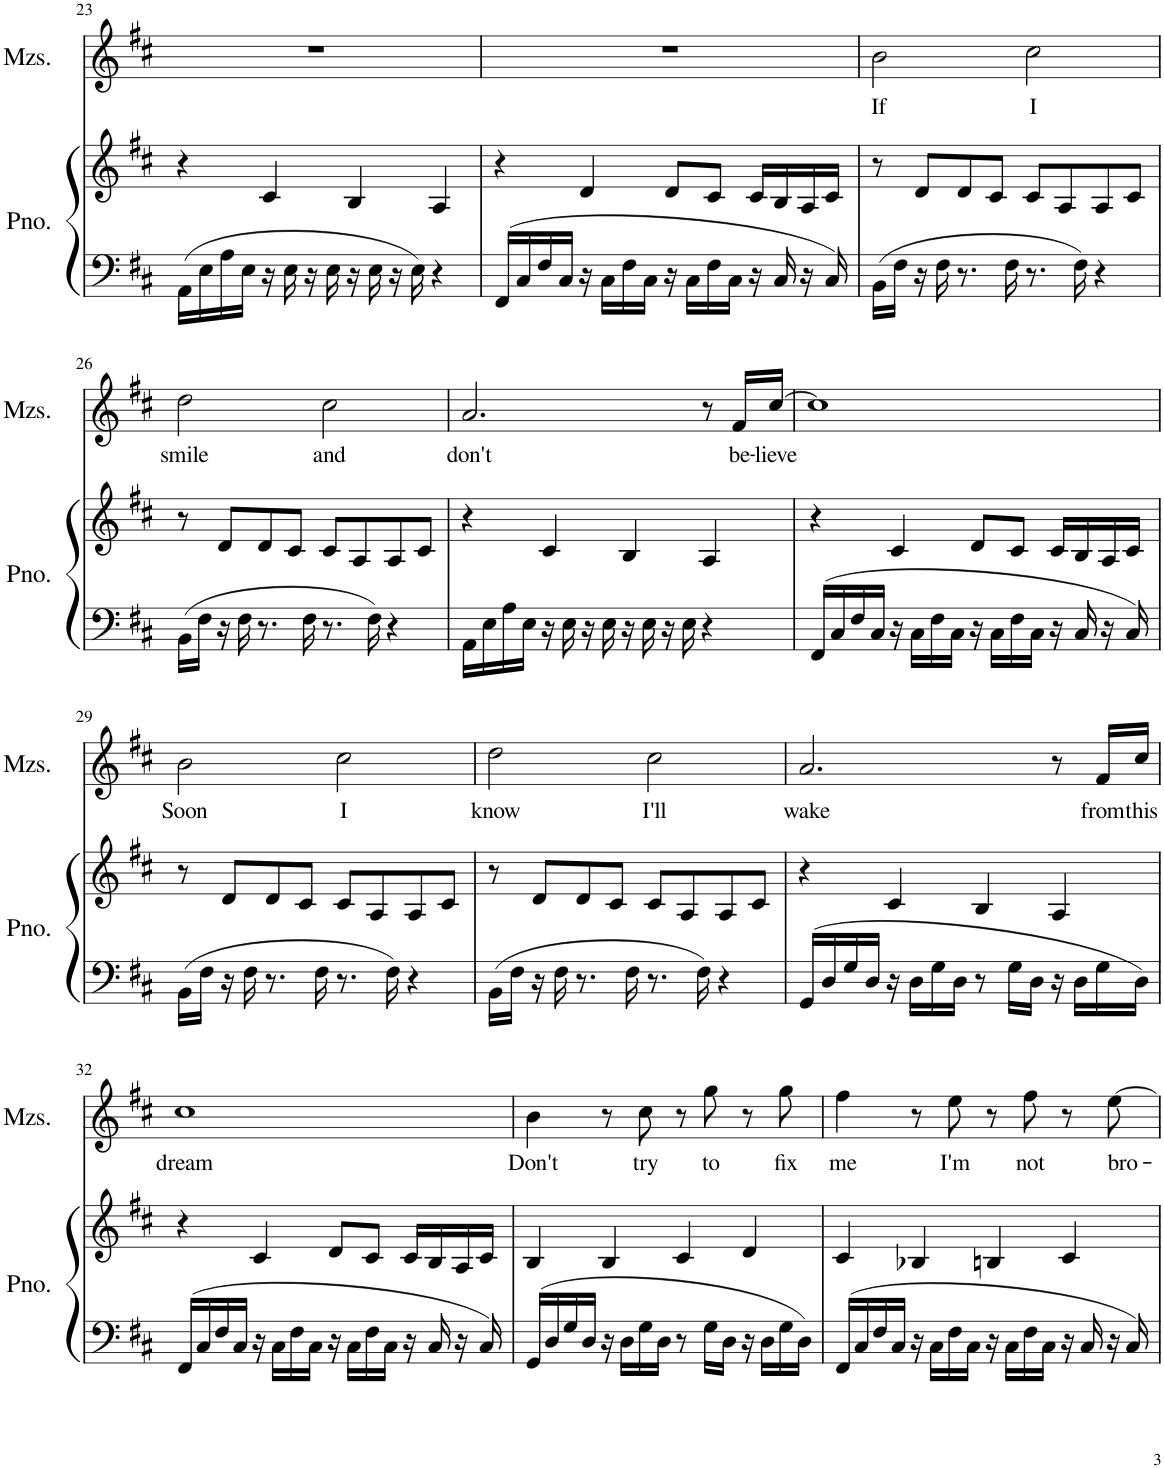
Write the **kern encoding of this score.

**kern	**kern	**kern	**text
*part2	*part2	*part1	*part1
*staff3	*staff2	*staff1	*staff1
*I"Piano	*	*I"Mezzo-soprano	*
*I'Pno.	*	*I'Mzs.	*
!!LO:PB:g=z
*clefF4	*clefG2	*clefG2	*
*k[f#c#]	*k[f#c#]	*k[f#c#]	*
*M4/4	*M4/4	*M4/4	*
=23	=23	=23	=23
16AA\LL	4r	1r	.
16E\	.	.	.
16A\	.	.	.
16E\JJ	.	.	.
16r	4c#/	.	.
16E\	.	.	.
16r	.	.	.
16E\	.	.	.
16r	4B/	.	.
16E\	.	.	.
16r	.	.	.
16E\	.	.	.
4r	4A/	.	.
=24	=24	=24	=24
16FF#/LL	4r	1r	.
16C#/	.	.	.
16F#/	.	.	.
16C#/JJ	.	.	.
16r	4d/	.	.
16C#\LL	.	.	.
16F#\	.	.	.
16C#\JJ	.	.	.
16r	8d/L	.	.
16C#\LL	.	.	.
16F#\	8c#/J	.	.
16C#\JJ	.	.	.
16r	16c#/LL	.	.
16C#/	16B/	.	.
16r	16A/	.	.
16C#/	16c#/JJ	.	.
=25	=25	=25	=25
!	!	!	!LO:LY:b
16BB\LL	8r	2b\	If
16F#\JJ	.	.	.
16r	8d/L	.	.
16F#\	.	.	.
8.r	8d/	.	.
.	8c#/J	.	.
16F#\	.	.	.
!	!	!	!LO:LY:b
8.r	8c#/L	2cc#\	I
.	8A/	.	.
16F#\	.	.	.
4r	8A/	.	.
.	8c#/J	.	.
!!LO:LB:g=z
=26	=26	=26	=26
!	!	!	!LO:LY:b
16BB\LL	8r	2dd\	smile
16F#\JJ	.	.	.
16r	8d/L	.	.
16F#\	.	.	.
8.r	8d/	.	.
.	8c#/J	.	.
16F#\	.	.	.
!	!	!	!LO:LY:b
8.r	8c#/L	2cc#\	and
.	8A/	.	.
16F#\	.	.	.
4r	8A/	.	.
.	8c#/J	.	.
=27	=27	=27	=27
!	!	!	!LO:LY:b
16AA\LL	4r	2.a/	don't
16E\	.	.	.
16A\	.	.	.
16E\JJ	.	.	.
16r	4c#/	.	.
16E\	.	.	.
16r	.	.	.
16E\	.	.	.
16r	4B/	.	.
16E\	.	.	.
16r	.	.	.
16E\	.	.	.
4r	4A/	8r	.
!	!	!	!LO:LY:b
.	.	16f#/LL	be-
!	!	!	!LO:LY:b
.	.	[16cc#/JJ	-lieve
=28	=28	=28	=28
16FF#/LL	4r	1cc#]	.
16C#/	.	.	.
16F#/	.	.	.
16C#/JJ	.	.	.
16r	4c#/	.	.
16C#\LL	.	.	.
16F#\	.	.	.
16C#\JJ	.	.	.
16r	8d/L	.	.
16C#\LL	.	.	.
16F#\	8c#/J	.	.
16C#\JJ	.	.	.
16r	16c#/LL	.	.
16C#/	16B/	.	.
16r	16A/	.	.
16C#/	16c#/JJ	.	.
!!LO:LB:g=z
=29	=29	=29	=29
!	!	!	!LO:LY:b
16BB\LL	8r	2b\	Soon
16F#\JJ	.	.	.
16r	8d/L	.	.
16F#\	.	.	.
8.r	8d/	.	.
.	8c#/J	.	.
16F#\	.	.	.
!	!	!	!LO:LY:b
8.r	8c#/L	2cc#\	I
.	8A/	.	.
16F#\	.	.	.
4r	8A/	.	.
.	8c#/J	.	.
=30	=30	=30	=30
!	!	!	!LO:LY:b
16BB\LL	8r	2dd\	know
16F#\JJ	.	.	.
16r	8d/L	.	.
16F#\	.	.	.
8.r	8d/	.	.
.	8c#/J	.	.
16F#\	.	.	.
!	!	!	!LO:LY:b
8.r	8c#/L	2cc#\	I'll
.	8A/	.	.
16F#\	.	.	.
4r	8A/	.	.
.	8c#/J	.	.
=31	=31	=31	=31
!	!	!	!LO:LY:b
16GG/LL	4r	2.a/	wake
16D/	.	.	.
16G/	.	.	.
16D/JJ	.	.	.
16r	4c#/	.	.
16D\LL	.	.	.
16G\	.	.	.
16D\JJ	.	.	.
8r	4B/	.	.
16G\LL	.	.	.
16D\JJ	.	.	.
16r	4A/	8r	.
16D\LL	.	.	.
!	!	!	!LO:LY:b
16G\	.	16f#/LL	from
!	!	!	!LO:LY:b
16D\JJ	.	16cc#/JJ	this
!!LO:LB:g=z
=32	=32	=32	=32
!	!	!	!LO:LY:b
16FF#/LL	4r	1cc#	dream
16C#/	.	.	.
16F#/	.	.	.
16C#/JJ	.	.	.
16r	4c#/	.	.
16C#\LL	.	.	.
16F#\	.	.	.
16C#\JJ	.	.	.
16r	8d/L	.	.
16C#\LL	.	.	.
16F#\	8c#/J	.	.
16C#\JJ	.	.	.
16r	16c#/LL	.	.
16C#/	16B/	.	.
16r	16A/	.	.
16C#/	16c#/JJ	.	.
=33	=33	=33	=33
!	!	!	!LO:LY:b
16GG/LL	4B/	4b\	Don't
16D/	.	.	.
16G/	.	.	.
16D/JJ	.	.	.
16r	4B/	8r	.
16D\LL	.	.	.
!	!	!	!LO:LY:b
16G\	.	8cc#\	try
16D\JJ	.	.	.
8r	4c#/	8r	.
!	!	!	!LO:LY:b
16G\LL	.	8gg\	to
16D\JJ	.	.	.
16r	4d/	8r	.
16D\LL	.	.	.
!	!	!	!LO:LY:b
16G\	.	8gg\	fix
16D\JJ	.	.	.
=34	=34	=34	=34
!	!	!	!LO:LY:b
16FF#/LL	4c#/	4ff#\	me
16C#/	.	.	.
16F#/	.	.	.
16C#/JJ	.	.	.
16r	4B-X/	8r	.
16C#\LL	.	.	.
!	!	!	!LO:LY:b
16F#\	.	8ee\	I'm
16C#\JJ	.	.	.
16r	4Bn/	8r	.
16C#\LL	.	.	.
!	!	!	!LO:LY:b
16F#\	.	8ff#\	not
16C#\JJ	.	.	.
16r	4c#/	8r	.
16C#/	.	.	.
!	!	!	!LO:LY:b
16r	.	[8ee\	bro-
16C#/	.	.	.
=	=	=	=
*-	*-	*-	*-
